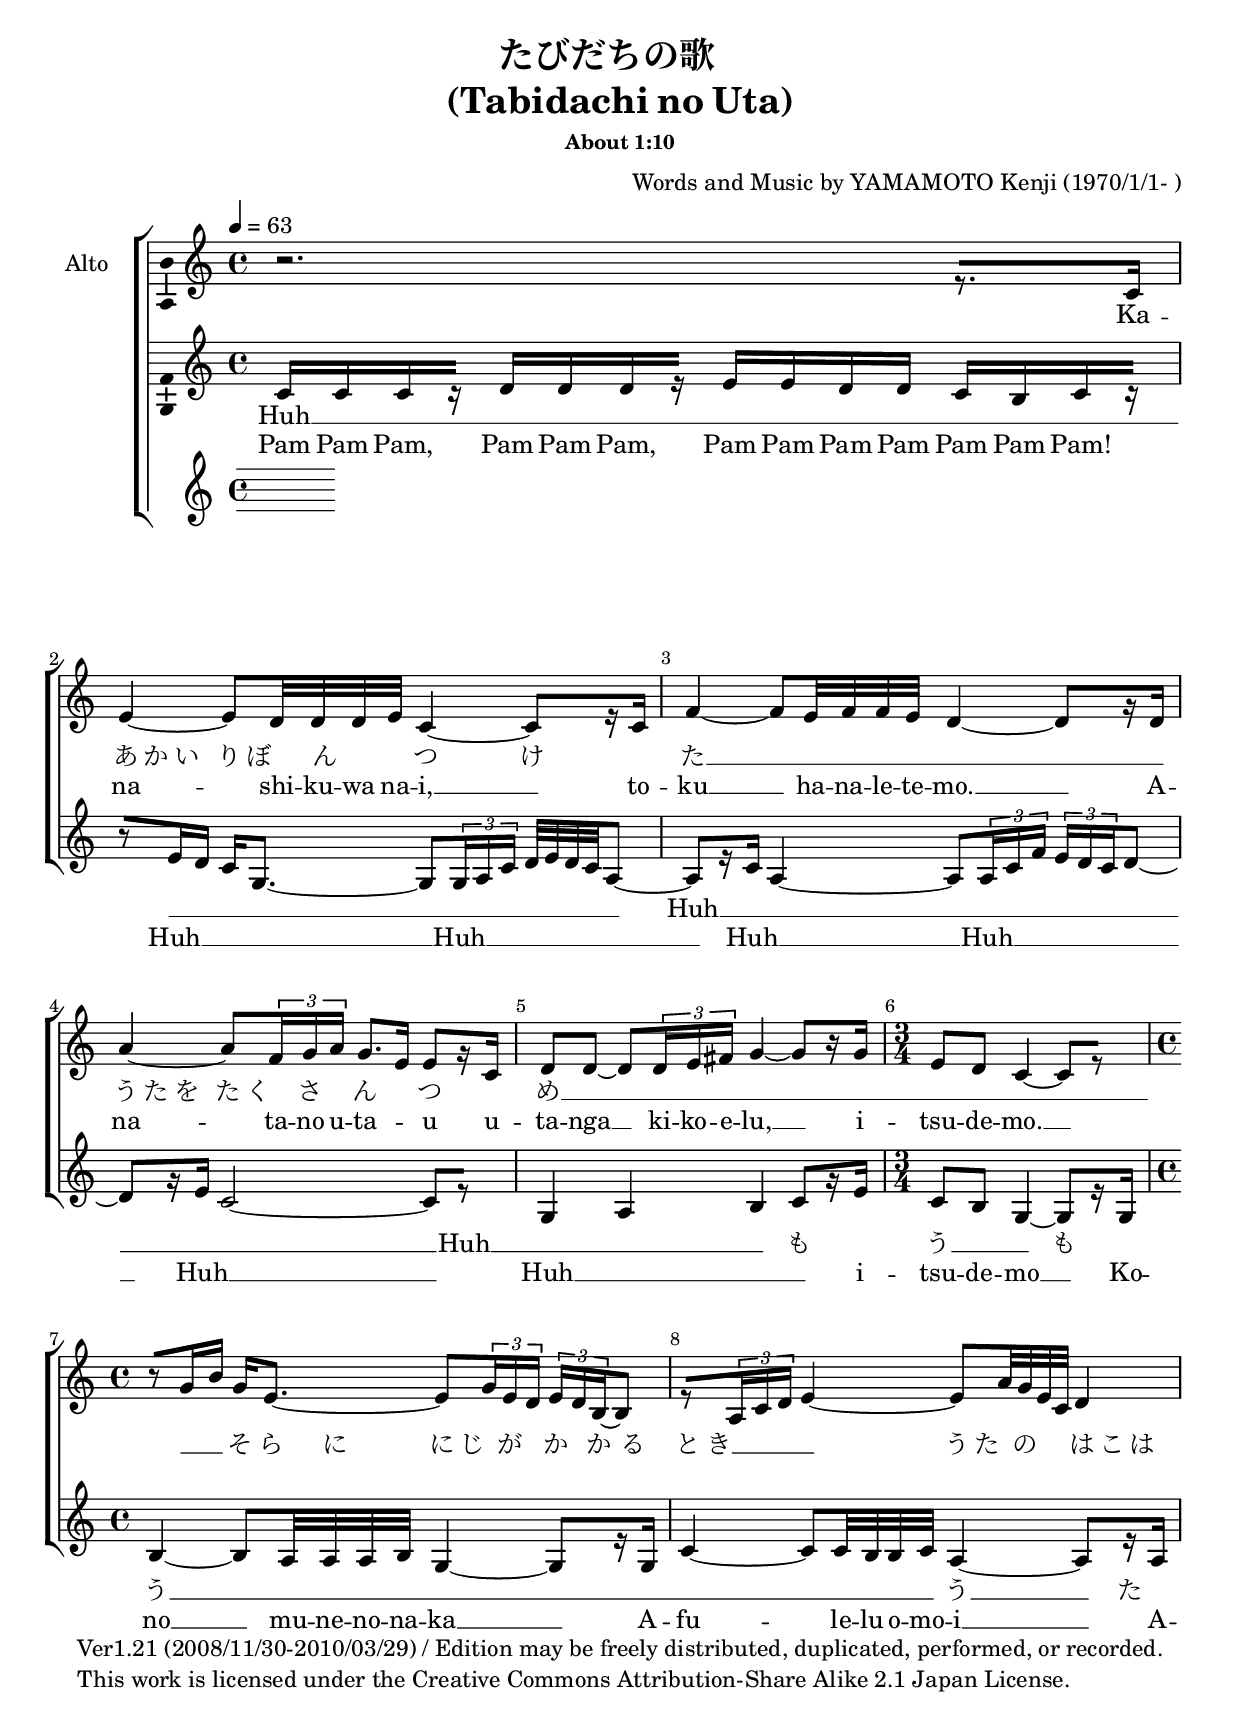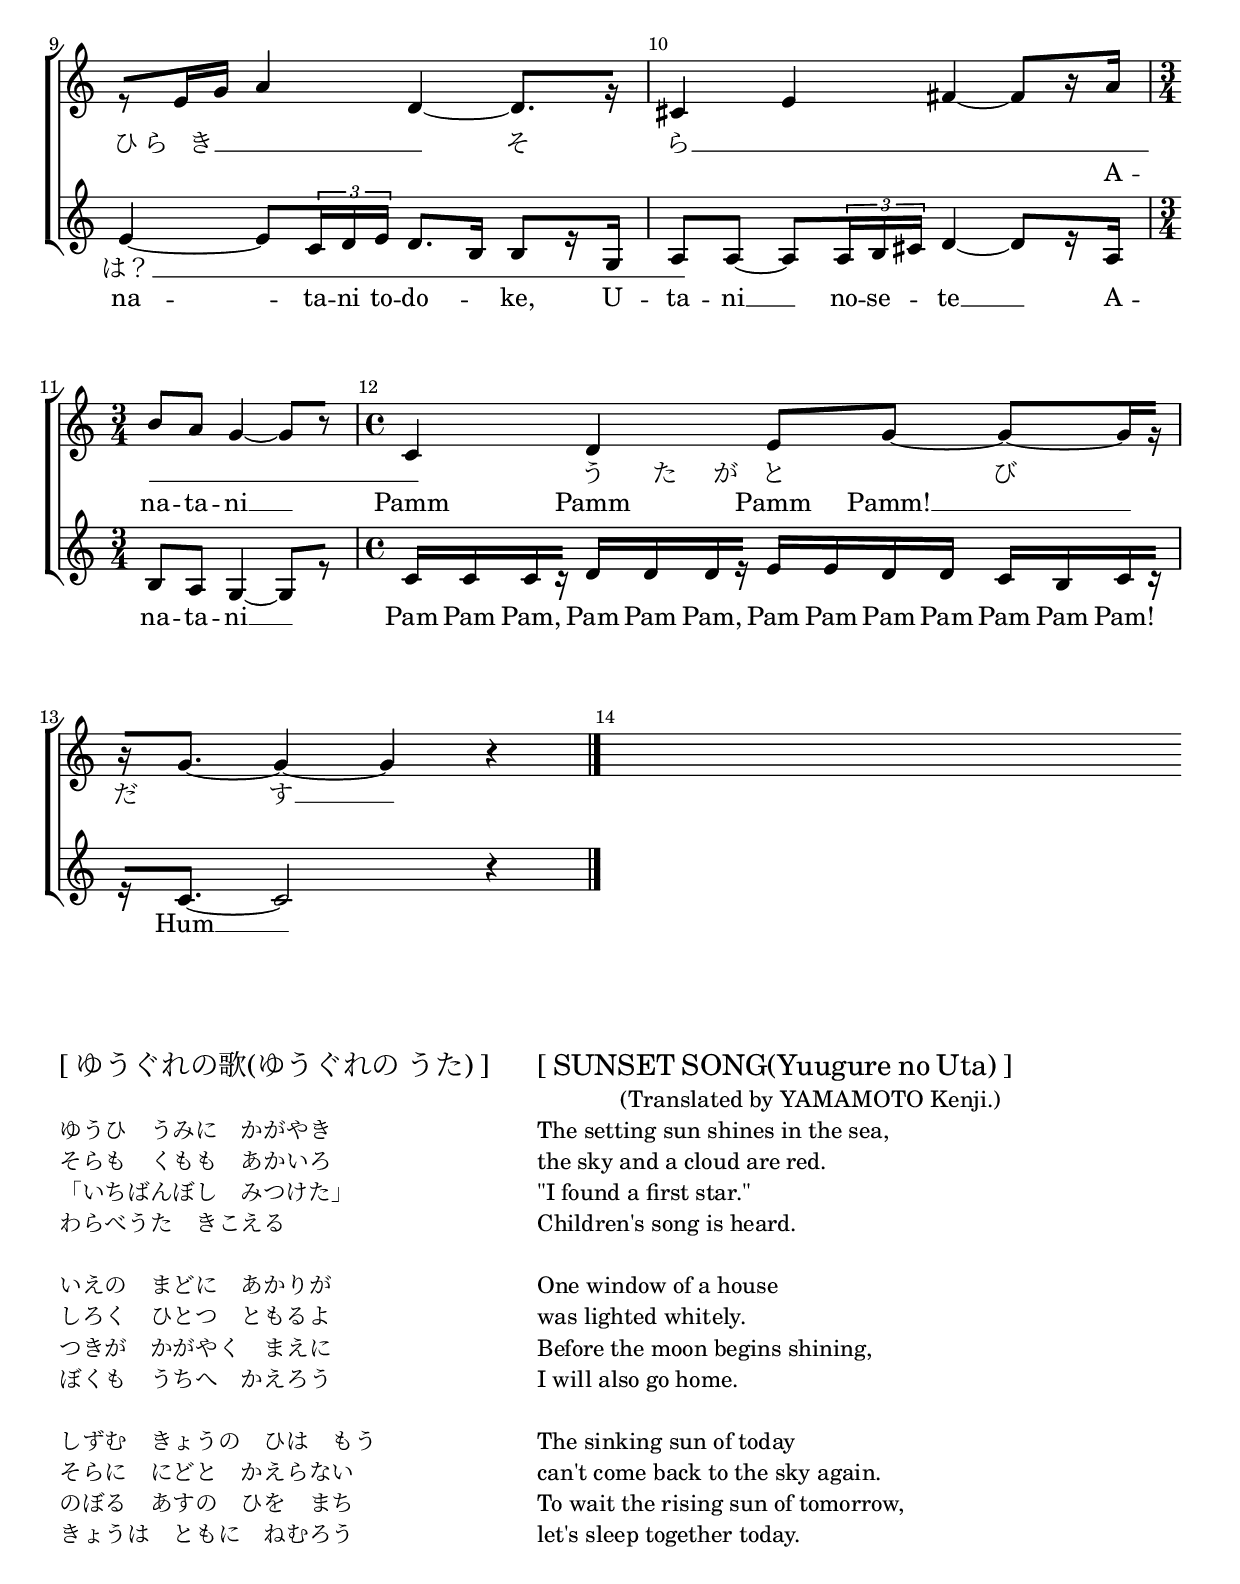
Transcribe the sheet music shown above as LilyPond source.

% **********************************************************************
% tabidachino-uta.ly :
%  Copyright (C) 2010 YAMAMOTO Kenji
%  This work is licensed under 
%  the Creative Commons Attribution-Share Alike 2.1 Japan License. 
%  To view a copy of this license, 
%  visit http://creativecommons.org/licenses/by-sa/2.1/jp/
%  or send a letter to Creative Commons, 171 Second Street,
%  Suite 300, San Francisco, California, 94105, USA.
% **********************************************************************

\version "2.12.3"

\include "common.ly"

% **********************************************************************
% altoMusic.ly :
%  Copyright (C) 2010 YAMAMOTO Kenji
%  This work is licensed under 
%  the Creative Commons Attribution-Share Alike 2.1 Japan License. 
%  To view a copy of this license, 
%  visit http://creativecommons.org/licenses/by-sa/2.1/jp/
%  or send a letter to Creative Commons, 171 Second Street,
%  Suite 300, San Francisco, California, 94105, USA.
% **********************************************************************

altoMusic =
{
  \set Staff.instrumentName = "Alto"

  \clef treble

  \key c \major

  % --------------------------------------------------
  % Initial Setting
  % --------------------------------------------------
%  \set Staff.midiInstrument = "acoustic grand"
  \set Staff.midiInstrument = "violin"

  \override Staff.TimeSignature #'style = #'()

  % --------------------------------------------------
  % Beginning
  % --------------------------------------------------
  \relative c'
  {
    \time 4/4
    
    r2. r8. [ c16 ] |
  }
  
  % --------------------------------------------------
  % 1
  % --------------------------------------------------
  \relative c'
  {
    e4~ e8 [ d32 d d e ] c4~ c8 [ r16 c16 ] | 

    f4~ f8 [ e32 f f e ] d4~ d8 [ r16 d16 ] | 

    a'4~ a8 [ \times2/3{ f16 g a ] } g8. [ e16 ] e8 [ r16 c16 ] | 
    
    d8 [ d8~ ] d8 [ \times2/3{ d16 e fis ] } g4~ g8 [ r16 g16 ] |

    \time 3/4
    e8 [ d8 ] c4~ c8 [ r8 ] |
  }

  % --------------------------------------------------
  % 2
  % --------------------------------------------------
  \relative c'
  {
    \time 4/4

    r8 [ g'16 b ] g16 [ e8.~ ] e8 [ \times2/3{ g16 e d ] } \times2/3{ e16 [ d b~ } b8 ] |

    r8 [ \times2/3{ a16 c d ] } e4~ e8 [ a32 g e c ] d4 ] |

    r8 [ e16 g16 ] a4 d,4~ d8. [ r16 ]  |

    cis4 e4 fis4~ fis8 [ r16 a16 ] |

    \time 3/4
    b8 [ a8 ] g4~ g8 [ r8 ] |
  }

  % --------------------------------------------------
  % Ending
  % --------------------------------------------------
  \relative c'
  {
    \time 4/4
    c4 d e8 [ g8~ ] g8~ [ g16 r16 ] |

    r16 [ g8.~ ] g4~ g4 r4 |
  }

  \bar "|."
}



% **********************************************************************
% altoLyrics.ly :
%  Copyright (C) 2010 YAMAMOTO Kenji
%  This work is licensed under 
%  the Creative Commons Attribution-Share Alike 2.1 Japan License. 
%  To view a copy of this license, 
%  visit http://creativecommons.org/licenses/by-sa/2.1/jp/
%  or send a letter to Creative Commons, 171 Second Street,
%  Suite 300, San Francisco, California, 94105, USA.
% **********************************************************************

altoLyrics = \lyricmode 
{
  % --------------------------------------------------
  % 1
  % --------------------------------------------------
  \skip4 \skip4 \skip4 \skip4 |

  あ8*2/3 か8*2/3 い8*2/3 り8*2/3 ぼ8*2/3 ん8*2/3 つ4 け4 |

  た4 __ \skip4 \skip4 \skip4 |

  う8*2/3 た8*2/3 を8*2/3 た8*2/3 く8*2/3 さ8*2/3 ん4 つ4 |

  め4 __ \skip4 \skip4 \skip4 \skip4 \skip4 \skip4 \skip4 |

  % --------------------------------------------------
  % 2-1
  % --------------------------------------------------
  そ8*2/3 ら8*2/3 に8*2/3 に8*2/3 じ8*2/3 が8*2/3 か8*2/3 か8*2/3 る8*2/3 と8*2/3 き8*2/3 __ \skip8*2/3 \skip4 |
  
  う8*2/3 た8*2/3 の8*2/3 は8*2/3 こ8*2/3 は8*2/3 ひ8*2/3 ら8*2/3 き8*2/3 __ \skip4 |

  % --------------------------------------------------
  % 2-2
  % --------------------------------------------------
  \skip4 そ4 ら4 __ \skip4 |

  \skip4 \skip4 \skip4 \skip4 \skip4 \skip4 |

  % --------------------------------------------------
  % Ending
  % --------------------------------------------------
  う8*2/3 た8*2/3 が8*2/3 と4 び4 だ4 す4 __ \skip4 \skip4 \skip4 |

}



% **********************************************************************
% altoLyricsRoman.ly :
%  Copyright (C) 2010 YAMAMOTO Kenji
%  This work is licensed under 
%  the Creative Commons Attribution-Share Alike 2.1 Japan License. 
%  To view a copy of this license, 
%  visit http://creativecommons.org/licenses/by-sa/2.1/jp/
%  or send a letter to Creative Commons, 171 Second Street,
%  Suite 300, San Francisco, California, 94105, USA.
% **********************************************************************

altoLyricsRoman = \lyricmode 
{
  % --------------------------------------------------
  % Beginning
  % --------------------------------------------------
  \skip4 \skip4 \skip4 \skip8. Ka16 -- |

  % --------------------------------------------------
  % 1
  % --------------------------------------------------
  na4 -- \skip8 shi32 -- ku32 -- wa32 na32 -- i,4 __ \skip8 \skip16 to16 -- | 

  ku4 __ \skip8 ha32 -- na32 -- le32 -- te32 -- mo.4 __ \skip8 \skip16 A16 -- | 

  na4 -- \skip8 ta16*2/3 -- no16*2/3 u16*2/3 -- ta8. -- \skip16 u8 \skip16 u16 -- | 
  
  ta8 -- nga8 __ \skip8 ki16*2/3 -- ko16*2/3 -- e16*2/3 -- lu,4 __ \skip8 \skip16 i16 -- |

  tsu8 -- de8 -- mo.4 __ \skip8 \skip8 |

  % --------------------------------------------------
  % 2
  % --------------------------------------------------
  \skip8 "　"16 \skip16 \skip4 \skip4 \skip4 |

  \skip1*4/4 |

  \skip1*4/4 |

  \skip4 \skip4 \skip4 \skip8 \skip16 A16 -- |

  na8 -- ta8 -- ni4 __ \skip8 \skip8 |

  % --------------------------------------------------
  % Ending
  % --------------------------------------------------
  Pamm4 Pamm4 Pamm8 Pamm!8 __ \skip8 \skip16 \skip16 | 

  \skip16 "　"8. \skip2 \skip4 |
}



% **********************************************************************
% tenorMusic.ly :
%  Copyright (C) 2010 YAMAMOTO Kenji
%  This work is licensed under 
%  the Creative Commons Attribution-Share Alike 2.1 Japan License. 
%  To view a copy of this license, 
%  visit http://creativecommons.org/licenses/by-sa/2.1/jp/
%  or send a letter to Creative Commons, 171 Second Street,
%  Suite 300, San Francisco, California, 94105, USA.
% **********************************************************************

tenorMusic =
{
  % --------------------------------------------------
  % Beginning
  % --------------------------------------------------
  \relative c'
  {
    \time 4/4

    c16 [ c c r ] d [ d d r ] e [ e d d ] c [ b c r ] |
  }

  % --------------------------------------------------
  % 1
  % --------------------------------------------------
  \relative c'
  {
    r8 [ e16 d16 ] c16 [ g8.~ ] g8 [ \times2/3{ g16 a c ] } d32 [ e d c a8~ ] |

    a8 [ r16 c16 ] a4~ a8 [ \times2/3{ a16 c f ] } \times2/3{ e16 [ d c } d8~ ] |

    d8 [ r16 e16 ] c2~ c8 [ r ] |

    g4 a b4 c8 [ r16 e16 ] |

    \time 3/4
    c8 [ b8 ] g4~ g8 [ r16 g16 ] |
  }

  % --------------------------------------------------
  % 2
  % --------------------------------------------------
  \relative c'
  {
    \time 4/4

    b4~ b8 [ a32 a a b ] g4~ g8 [ r16 g16 ] | 

    c4~ c8 [ c32 b b c ] a4~ a8 [ r16 a16 ] | 
    
    e'4~ e8 [ \times2/3{ c16 d e ] } d8. [ b16 ] b8 [ r16 g16 ] | 
    
    a8 [ a8~ ] a8 [ \times2/3{ a16 b cis ] } d4~ d8 [ r16 a16 ] |

    \time 3/4
    b8 [ a8 ] g4~ g8 [ r8 ] |
  }

  % --------------------------------------------------
  % Ending
  % --------------------------------------------------
  \relative c'
  {
    \time 4/4
    c16 [ c c r ] d [ d d r ] e [ e d d ] c [ b c r ] |

    r16 [ c8.~ ] c2 r4 |
  }
}



% **********************************************************************
% tenorLyrics.ly :
%  Copyright (C) 2010 YAMAMOTO Kenji
%  This work is licensed under 
%  the Creative Commons Attribution-Share Alike 2.1 Japan License. 
%  To view a copy of this license, 
%  visit http://creativecommons.org/licenses/by-sa/2.1/jp/
%  or send a letter to Creative Commons, 171 Second Street,
%  Suite 300, San Francisco, California, 94105, USA.
% **********************************************************************

tenorLyrics = \lyricmode 
{
  % --------------------------------------------------
  % 1
  % --------------------------------------------------
  Huh4 __ \skip4 \skip4 \skip4 |

  \skip4 \skip4 \skip4 \skip4 Huh4 __ \skip4 \skip4 |

  \skip4 \skip4 \skip4 \skip4 \skip8 Huh8 __ \skip4 \skip4 \skip4 |

  も4 う4 __ \skip4 も4 う4 __ \skip4 \skip4 \skip4 |

  \skip4 \skip4 う4 __ \skip8 た8 は？4 __ \skip4 \skip4 \skip4 |

}



% **********************************************************************
% tenorLyricsRoman.ly :
%  Copyright (C) 2010 YAMAMOTO Kenji
%  This work is licensed under 
%  the Creative Commons Attribution-Share Alike 2.1 Japan License. 
%  To view a copy of this license, 
%  visit http://creativecommons.org/licenses/by-sa/2.1/jp/
%  or send a letter to Creative Commons, 171 Second Street,
%  Suite 300, San Francisco, California, 94105, USA.
% **********************************************************************

tenorLyricsRoman = \lyricmode 
{
  % --------------------------------------------------
  % Beginning
  % --------------------------------------------------
  Pam16 Pam16 Pam,16 \skip16 Pam16 Pam16 Pam,16 \skip16 Pam16 Pam16 Pam16 Pam16 Pam16 Pam16 Pam!16 \skip16 |
  
  % --------------------------------------------------
  % 1
  % --------------------------------------------------
  \skip8 Huh16 __ \skip16 \skip16 \skip8. \skip8 Huh16*2/3 __ \skip16*2/3 \skip16*2/3 \skip32 \skip32 \skip32 \skip32 \skip8 |

  \skip8 \skip16 Huh16 __ \skip4 \skip8 Huh16*2/3 __ \skip16*2/3 \skip16*2/3 \skip16*2/3 \skip16*2/3 \skip16*2/3 \skip8 |

  \skip8 \skip16 Huh16 __ \skip4 \skip8 \skip8  \skip4 |

  Huh4 __ \skip4 \skip4 \skip8 \skip16 i16 -- |

  tsu8 -- de8 -- mo4 __ \skip8 \skip16 Ko16 -- |

  % --------------------------------------------------
  % 2
  % --------------------------------------------------

  no4 __ \skip8 mu32 -- ne32 -- no32 -- na32 -- ka4 __ \skip8 \skip16 A16 -- | 

  fu4 -- \skip8 le32 -- lu32 o32 -- mo32 -- i4 __ \skip8 \skip16 A16 -- | 
  
  na4 -- \skip8 ta16*2/3 -- ni16*2/3 to16*2/3 -- do8. -- \skip16 ke,8 \skip16 U16 -- | 
  
  ta8 -- ni8 __ \skip8 no16*2/3 -- se16*2/3 -- \skip16*2/3 te4 __ \skip8 \skip16 A16 -- |

  na8 -- ta8 -- ni4 __ \skip8 \skip8 |

  % --------------------------------------------------
  % Ending
  % --------------------------------------------------
  Pam16 Pam16 Pam,16 \skip16 Pam16 Pam16 Pam,16 \skip16 Pam16 Pam16 Pam16 Pam16 Pam16 Pam16 Pam!16 \skip16 |

  \skip16 Hum8. __ \skip2 \skip4 |
}



% **********************************************************************
% wholeLyrics.ly :
%  Copyright (C) 2010 YAMAMOTO Kenji
%  This work is licensed under 
%  the Creative Commons Attribution-Share Alike 2.1 Japan License. 
%  To view a copy of this license, 
%  visit http://creativecommons.org/licenses/by-sa/2.1/jp/
%  or send a letter to Creative Commons, 171 Second Street,
%  Suite 300, San Francisco, California, 94105, USA.
% **********************************************************************

wholeLyrics = 
\markup
{
  % --------------------------------------------------
  % Lyrics
  % --------------------------------------------------
  \column
  {
    \line \huge
    { 
      [ ゆうぐれの歌(ゆうぐれの うた) ]
    }

    %insert blank line
    \hspace #0.1

    \line
    {
      ゆうひ　うみに　かがやき
    }

    \line
    {
      そらも　くもも　あかいろ
    }

    \line
    {
      「いちばんぼし　みつけた」
    }

    \line
    {
      わらべうた　きこえる
    }

    %insert blank line
    \hspace #0.1

    \line
    {
      いえの　まどに　あかりが
    }

    \line
    {
      しろく　ひとつ　ともるよ
    }

    \line
    {
      つきが　かがやく　まえに
    }

    \line
    {
      ぼくも　うちへ　かえろう
    }

    %insert blank line
    \hspace #0.1

    \line
    {
      しずむ　きょうの　ひは　もう
    }

    \line
    {
      そらに　にどと　かえらない
    }

    \line
    {
      のぼる　あすの　ひを　まち
    }

    \line
    {
      きょうは　ともに　ねむろう
    }
  }

  \hspace #4.0

  % --------------------------------------------------
  % Translation（English）
  % --------------------------------------------------
  \column
  {
    \line \huge
    { 
      [ SUNSET SONG(Yuugure no Uta) ]
    }

    \line
    { 
      \hspace #8.0
      (Translated by YAMAMOTO Kenji.)
    }

    \line
    {
      The setting sun shines in the sea,
    }

    \line
    {
      the sky and a cloud are red.
    }

    \line
    {
      "\"I found a first star.\""
    }

    \line
    {
      Children's song is heard.
    }

    %insert blank line
    \hspace #0.1

    \line
    {
      One window of a house
    }

    \line
    {
      was lighted whitely.
    }

    \line
    {
      Before the moon begins shining,
    }

    \line
    {
      I will also go home.
    }

    %insert blank line
    \hspace #0.1

    \line
    {
      The sinking sun of today
    }

    \line
    {
      can't come back to the sky again.
    }

    \line
    {
      To wait the rising sun of tomorrow,
    }

    \line
    {
      let's sleep together today.
    }
  }
}




\paper
{
  print-page-number = false
  bottom-margin = 1\cm
}

\header 
{
  title =
    \markup
    { 
      \column
      {
        \line
        {
          %move right
          \hspace #5.0

          たびだちの歌
        }

        \line
        {
          (Tabidachi no Uta)
        }

      }
    }

  subsubtitle =
    \markup
    { 
      \lower #3.0
      \column
      {
        \line
        {
          About 1:10
        }

      }
    }

  composer =
    \markup
    { 
      \column
      {
        %insert blank line
        \hspace #0.1

        \line
        {
          Words and Music by YAMAMOTO Kenji (1970/1/1- )
        }
      }
    }

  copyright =
    \markup
    {
      \column
      {
        \line
        {
          Ver1.21 (2008/11/30-2010/03/29) / Edition may be freely distributed, duplicated, performed, or recorded.
        }

        \line
        {
          This work is licensed under the Creative Commons Attribution-Share Alike 2.1 Japan License.
        }
      }
    }

}

\score
{
  \new ChoirStaff
  <<

    \commonScoreSetting

    \new Staff
    <<

      \new Voice = "alto" 
      {
        \altoMusic
      }

      \new Lyrics
      {
        \set associatedVoice = #"alto"

        \altoLyrics
      }

      \new Lyrics
      {
        \set associatedVoice = #"alto"

        \altoLyricsRoman
      }

    >>

    \new Staff
    <<

      \new Voice = "tenor" 
      {
        \tenorMusic
      }

      \new Lyrics
      {
        \set associatedVoice = #"tenor"

        \tenorLyrics
      }

      \new Lyrics
      {
        \set associatedVoice = #"tenor"

        \tenorLyricsRoman
      }

    >>

  >>

  \layout
  {
    \context 
    {
      \Lyrics
      \consists "Bar_engraver"
      \consists "Separating_line_group_engraver"
      \override BarLine #'transparent = ##t
    }

    \context 
    {
      \Voice
      \consists "Ambitus_engraver"
    }
  }

  \midi
  {
  }

}

\wholeLyrics

